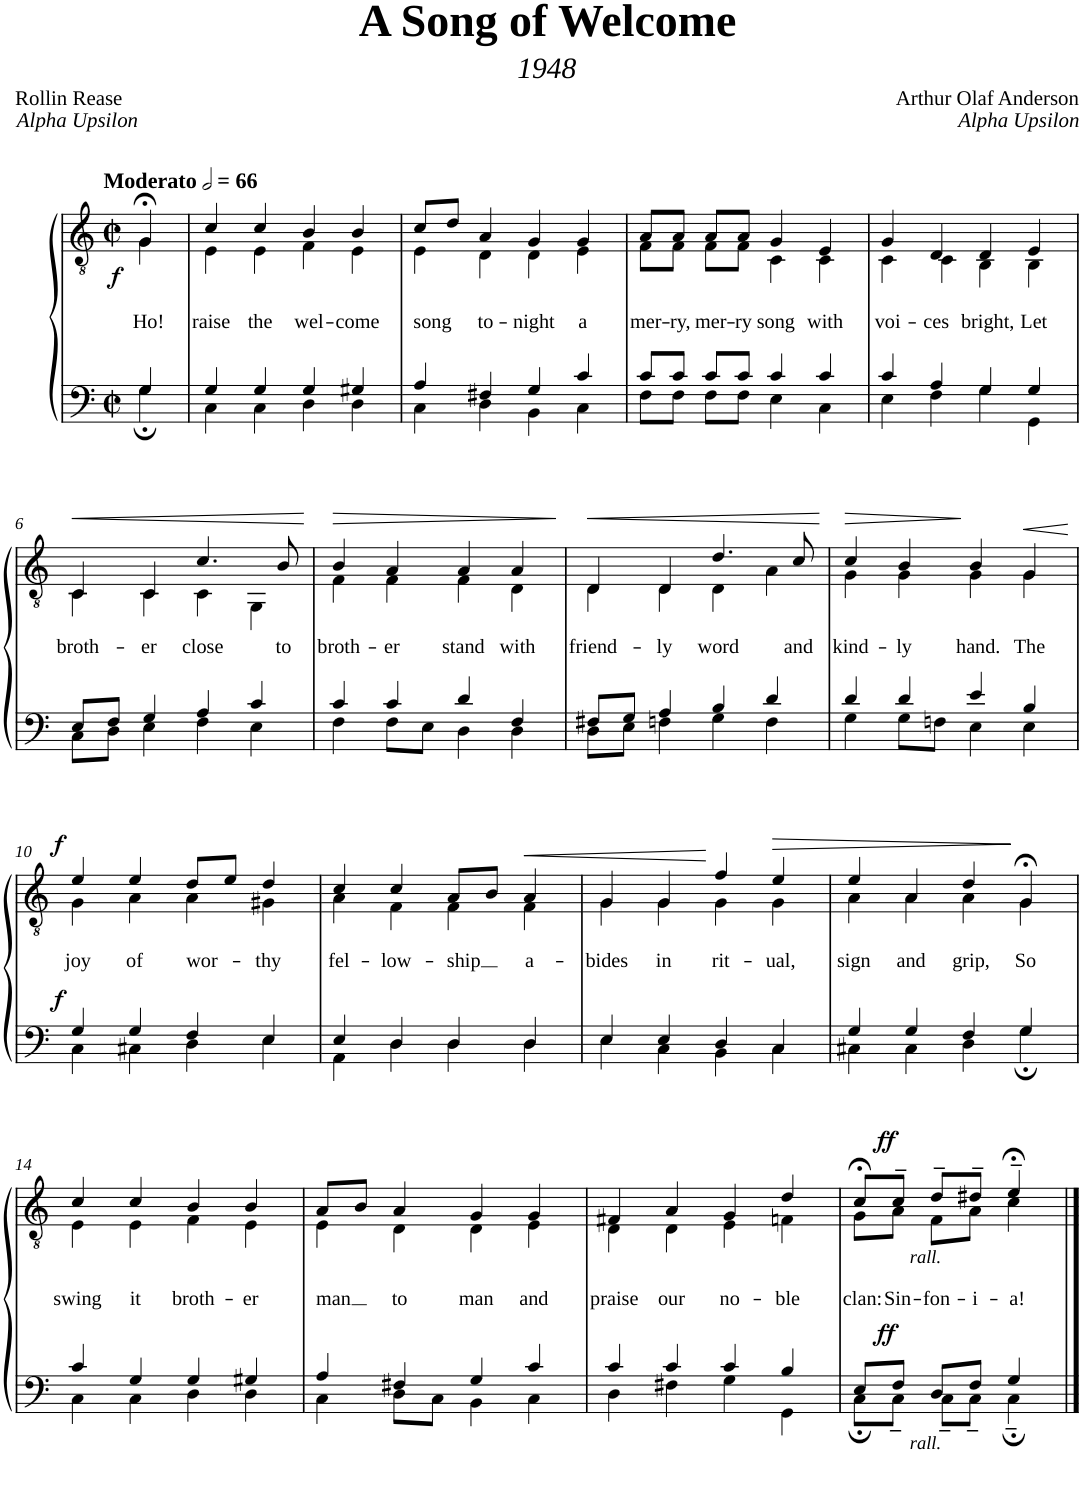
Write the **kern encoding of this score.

**kern	**dynam	**kern	**text	**dynam
*part2	*part2	*part1	*part1	*part1
*staff2	*staff2	*staff1	*staff1	*staff1
*I"Piano 3	*	*I"Piano 1	*	*
*I'Pno	*	*I'Pno	*	*
*clefF4	*	*clefGv2	*	*
*k[]	*	*k[]	*	*
*M2/2	*	*M2/2	*	*
*met(c|)	*	*met(c|)	*	*
*MM132	*	*MM132	*	*
=1	=1	=1	=1	=1
*^	*	*	*	*
!	!	!	!LO:TX:a:B:t=Moderato	!	!
!	!	!	!	!LO:LY:b	!LO:DY:b
*	*	*	*^	*	*
4G;/	4G\	.	4G;</	4G\	Ho!	f
=2	=2	=2	=2	=2	=2	=2
!	!	!	!	!	!LO:LY:b	!
4G/	4C\	.	4c/	4E\	raise	.
!	!	!	!	!	!LO:LY:b	!
4G/	4C\	.	4c/	4E\	the	.
!	!	!	!	!	!LO:LY:b	!
4G/	4D\	.	4B/	4F\	wel-	.
!	!	!	!	!	!LO:LY:b	!
4G#X/	4D\	.	4B/	4E\	-come	.
=3	=3	=3	=3	=3	=3	=3
!	!	!	!	!	!LO:LY:b	!
4A/	4C\	.	8c/L	4E\	song	.
.	.	.	8d/J	.	.	.
!	!	!	!	!	!LO:LY:b	!
4F#X/	4D\	.	4A/	4D\	to-	.
!	!	!	!	!	!LO:LY:b	!
4G/	4BB\	.	4G/	4D\	-night	.
!	!	!	!	!	!LO:LY:b	!
4c/	4C\	.	4G/	4E\	a	.
=4	=4	=4	=4	=4	=4	=4
!	!	!	!	!	!LO:LY:b	!
8c/L	8F\L	.	8A/L	8F\L	mer-	.
!	!	!	!	!	!LO:LY:b	!
8c/J	8F\J	.	8A/J	8F\J	-ry,	.
!	!	!	!	!	!LO:LY:b	!
8c/L	8F\L	.	8A/L	8F\L	mer-	.
!	!	!	!	!	!LO:LY:b	!
8c/J	8F\J	.	8A/J	8F\J	-ry	.
!	!	!	!	!	!LO:LY:b	!
4c/	4E\	.	4G/	4C\	song	.
!	!	!	!	!	!LO:LY:b	!
4c/	4C\	.	4E/	4C\	with	.
=5	=5	=5	=5	=5	=5	=5
!	!	!	!	!	!LO:LY:b	!
4c/	4E\	.	4G/	4C\	voi-	.
!	!	!	!	!	!LO:LY:b	!
4A/	4F\	.	4D/	4C\	-ces	.
!	!	!	!	!	!LO:LY:b	!
4G/	4G\	.	4D/	4BB\	bright,	.
!	!	!	!	!	!LO:LY:b	!
4G/	4GG\	.	4E/	4BB\	Let	.
!!LO:LB:g=z	!!
=6	=6	=6	=6	=6	=6	=6
!	!	!	!	!	!LO:LY:b	!LO:HP:b
8E/L	8C\L	.	4C/	4C\	broth-	<
8F/J	8D\J	.	.	.	.	.
!	!	!	!	!	!LO:LY:b	!
4G/	4E\	.	4C/	4C\	-er	.
!	!	!	!	!	!LO:LY:b	!
4A/	4F\	.	4.c/	4C\	close	.
4c/	4E\	.	.	4GG\	.	.
!	!	!	!	!	!LO:LY:b	!
.	.	.	8B/	.	to	.
*v	*v	*	*	*	*	*
*	*	*v	*v	*	*
.	.	.	.	[
=7	=7	=7	=7	=7
*^	*	*	*	*
!	!	!	!	!LO:LY:b	!LO:HP:b
*	*	*	*^	*	*
4c/	4F\	.	4B/	4F\	broth-	>
!	!	!	!	!	!LO:LY:b	!
4c/	8F\L	.	4A/	4F\	-er	.
.	8E\J	.	.	.	.	.
!	!	!	!	!	!LO:LY:b	!
4d/	4D\	.	4A/	4F\	stand	.
!	!	!	!	!	!LO:LY:b	!
4F/	4D\	.	4A/	4D\	with	.
*v	*v	*	*	*	*	*
*	*	*v	*v	*	*
.	.	.	.	]
=8	=8	=8	=8	=8
*^	*	*	*	*
!	!	!	!	!LO:LY:b	!LO:HP:b
*	*	*	*^	*	*
8F#X/L	8D\L	.	4D/	4D\	friend-	<
8G/J	8E\J	.	.	.	.	.
!	!	!	!	!	!LO:LY:b	!
4A/	4Fn\	.	4D/	4D\	-ly	.
!	!	!	!	!	!LO:LY:b	!
4B/	4G\	.	4.d/	4D\	word	.
4d/	4F\	.	.	4A\	.	.
!	!	!	!	!	!LO:LY:b	!
.	.	.	8c/	.	and	.
*v	*v	*	*	*	*	*
*	*	*v	*v	*	*
.	.	.	.	[
=9	=9	=9	=9	=9
*^	*	*	*	*
!	!	!	!	!LO:LY:b	!LO:HP:b
*	*	*	*^	*	*
4d/	4G\	.	4c/	4G\	kind-	>
!	!	!	!	!	!LO:LY:b	!
4d/	8G\L	.	4B/	4G\	-ly	.
.	8Fn\J	.	.	.	.	.
!	!	!	!	!	!LO:LY:b	!
4e/	4E\	.	4B/	4G\	hand.	]
!	!	!	!	!	!LO:LY:b	!LO:HP:b
4B/	4E\	.	4G/	4G\	The	<
*v	*v	*	*	*	*	*
*	*	*v	*v	*	*
.	.	.	.	[
!!LO:LB:g=z
=10	=10	=10	=10	=10
*^	*	*	*	*
!	!	!LO:DY:a	!	!LO:LY:b	!LO:DY:a
*	*	*	*^	*	*
4G/	4C\	f	4e/	4G\	joy	f
!	!	!	!	!	!LO:LY:b	!
4G/	4C#X\	.	4e/	4A\	of	.
!	!	!	!	!	!LO:LY:b	!
4F/	4D\	.	8d/L	4A\	wor-	.
.	.	.	8e/J	.	.	.
!	!	!	!	!	!LO:LY:b	!
4E/	4E\	.	4d/	4G#X\	-thy	.
=11	=11	=11	=11	=11	=11	=11
!	!	!	!	!	!LO:LY:b	!
4E/	4AA\	.	4c/	4A\	fel-	.
!	!	!	!	!	!LO:LY:b	!
4D/	4D\	.	4c/	4F\	-low-	.
!	!	!	!	!	!LO:LY:b	!
4D/	4D\	.	8A/L	4F\	-ship	.
.	.	.	8B/J	.	.	.
!	!	!	!	!	!LO:LY:b	!LO:HP:b
4D/	4D\	.	4A/	4F\	a-	<
=12	=12	=12	=12	=12	=12	=12
!	!	!	!	!	!LO:LY:b	!
4E/	4E\	.	4G/	4G\	-bides	.
!	!	!	!	!	!LO:LY:b	!
4E/	4C\	.	4G/	4G\	in	.
!	!	!	!	!	!LO:LY:b	!
4D/	4BB\	.	4f/	4G\	rit-	[
!	!	!	!	!	!LO:LY:b	!LO:HP:b
4C/	4C\	.	4e/	4G\	-ual,	>
=13	=13	=13	=13	=13	=13	=13
!	!	!	!	!	!LO:LY:b	!
4G/	4C#X\	.	4e/	4A\	sign	.
!	!	!	!	!	!LO:LY:b	!
4G/	4C#\	.	4A/	4A\	and	.
!	!	!	!	!	!LO:LY:b	!
4F/	4D\	.	4d/	4A\	grip,	.
!	!	!	!	!	!LO:LY:b	!
4G;/	4G\	.	4G;</	4G\	So	]
!!LO:LB:g=z	!!
=14	=14	=14	=14	=14	=14	=14
!	!	!	!	!	!LO:LY:b	!
4c/	4C\	.	4c/	4E\	swing	.
!	!	!	!	!	!LO:LY:b	!
4G/	4C\	.	4c/	4E\	it	.
!	!	!	!	!	!LO:LY:b	!
4G/	4D\	.	4B/	4F\	broth-	.
!	!	!	!	!	!LO:LY:b	!
4G#X/	4D\	.	4B/	4E\	-er	.
=15	=15	=15	=15	=15	=15	=15
!	!	!	!	!	!LO:LY:b	!
4A/	4C\	.	8A/L	4E\	man	.
.	.	.	8B/J	.	.	.
!	!	!	!	!	!LO:LY:b	!
4F#X/	8D\L	.	4A/	4D\	to	.
.	8C\J	.	.	.	.	.
!	!	!	!	!	!LO:LY:b	!
4G/	4BB\	.	4G/	4D\	man	.
!	!	!	!	!	!LO:LY:b	!
4c/	4C\	.	4G/	4E\	and	.
=16	=16	=16	=16	=16	=16	=16
!	!	!	!	!	!LO:LY:b	!
4c/	4D\	.	4F#X/	4D\	praise	.
!	!	!	!	!	!LO:LY:b	!
4c/	4F#X\	.	4A/	4D\	our	.
!	!	!	!	!	!LO:LY:b	!
4c/	4G\	.	4G/	4E\	no-	.
!	!	!	!	!	!LO:LY:b	!
4B/	4GG\	.	4d/	4Fn\	-ble	.
=17	=17	=17	=17	=17	=17	=17
!	!	!	!	!	!LO:LY:b	!
8E/L	8C;\L	.	8c;</L	8G\L	clan:	.
!	!	!	!LO:TX:b:i:t=rall.	!	!	!
!LO:TX:b:i:t=rall.	!	!	!	!	!	!
!	!	!LO:DY:a	!	!	!LO:LY:b	!LO:DY:a
8F/J	8C~\J	ff	8c~/J	8A\J	Sin-	ff
!	!	!	!	!	!LO:LY:b	!
8D/L	8C~\L	.	8d~/L	8F\L	-fon-	.
!	!	!	!	!	!LO:LY:b	!
8F/J	8C~\J	.	8d#X~/J	8A\J	-i-	.
!	!	!	!	!	!LO:LY:b	!
4G/	4C;~\	.	4e;<~/	4c\	-a!	.
*v	*v	*	*	*	*	*
*	*	*v	*v	*	*
==	==	==	==	==
*-	*-	*-	*-	*-
